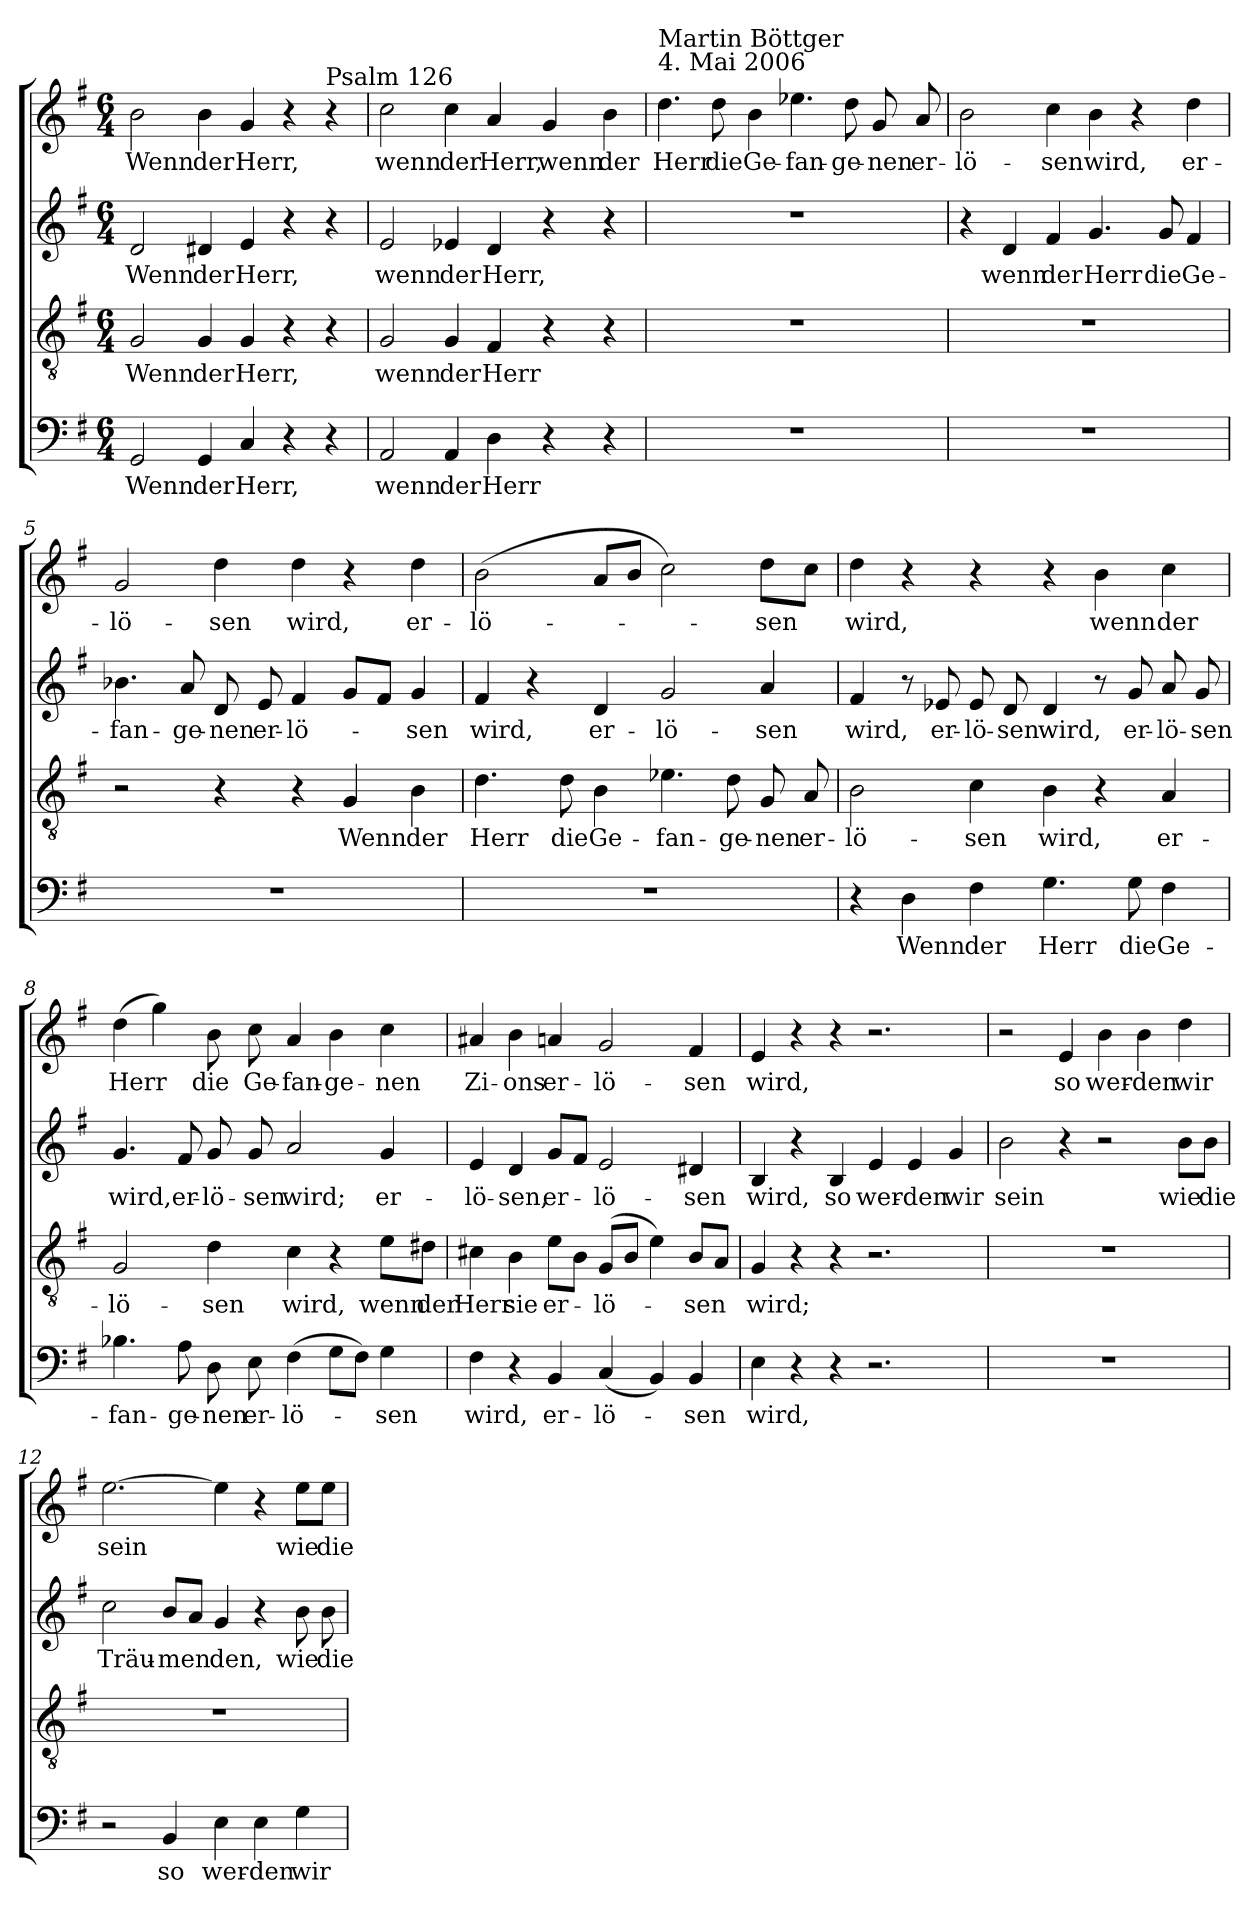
**kern	**text	**kern	**text	**kern	**text	**kern	**text
*part4	*part4	*part3	*part3	*part2	*part2	*part1	*part1
*staff4	*staff4	*staff3	*staff3	*staff2	*staff2	*staff1	*staff1
*clefF4	*	*clefGv2	*	*clefG2	*	*clefG2	*
*k[f#]	*	*k[f#]	*	*k[f#]	*	*k[f#]	*
*G:	*	*G:	*	*G:	*	*G:	*
*M6/4	*	*M6/4	*	*M6/4	*	*M6/4	*
=1	=1	=1	=1	=1	=1	=1	=1
!	!LO:LY:b	!	!LO:LY:b	!	!LO:LY:b	!	!LO:LY:b
2GG/	Wenn	2G/	Wenn	2d/	Wenn	2b\	Wenn
!	!LO:LY:b	!	!LO:LY:b	!	!LO:LY:b	!	!LO:LY:b
4GG/	der	4G/	der	4d#X/	der	4b\	der
!	!LO:LY:b	!	!LO:LY:b	!	!LO:LY:b	!	!LO:LY:b
4C/	Herr,	4G/	Herr,	4e/	Herr,	4g/	Herr,
4r	.	4r	.	4r	.	4r	.
!	!	!	!	!	!	!LO:TX:a:t=Psalm 126	!
4r	.	4r	.	4r	.	4r	.
=2	=2	=2	=2	=2	=2	=2	=2
!	!LO:LY:b	!	!LO:LY:b	!	!LO:LY:b	!	!LO:LY:b
2AA/	wenn	2G/	wenn	2e/	wenn	2cc\	wenn
!	!LO:LY:b	!	!LO:LY:b	!	!LO:LY:b	!	!LO:LY:b
4AA/	der	4G/	der	4e-X/	der	4cc\	der
!	!LO:LY:b	!	!LO:LY:b	!	!LO:LY:b	!	!LO:LY:b
4D\	Herr	4F#/	Herr	4d/	Herr,	4a/	Herr,
!	!	!	!	!	!	!	!LO:LY:b
4r	.	4r	.	4r	.	4g/	wenn
!	!	!	!	!	!	!	!LO:LY:b
4r	.	4r	.	4r	.	4b\	der
=3	=3	=3	=3	=3	=3	=3	=3
!	!	!	!	!	!	!LO:TX:a:t=Martin Böttger\n4. Mai 2006	!
!	!	!	!	!	!	!	!LO:LY:b
1.r	.	1.r	.	1.r	.	4.dd\	Herr
!	!	!	!	!	!	!	!LO:LY:b
.	.	.	.	.	.	8dd\	die
!	!	!	!	!	!	!	!LO:LY:b
.	.	.	.	.	.	4b\	Ge-
!	!	!	!	!	!	!	!LO:LY:b
.	.	.	.	.	.	4.ee-X\	-fan-
!	!	!	!	!	!	!	!LO:LY:b
.	.	.	.	.	.	8dd\	-ge-
!	!	!	!	!	!	!	!LO:LY:b
.	.	.	.	.	.	8g/	-nen
!	!	!	!	!	!	!	!LO:LY:b
.	.	.	.	.	.	8a/	er-
=4	=4	=4	=4	=4	=4	=4	=4
!	!	!	!	!	!	!	!LO:LY:b
1.r	.	1.r	.	4r	.	2b\	-lö-
!	!	!	!	!	!LO:LY:b	!	!
.	.	.	.	4d/	wenn	.	.
!	!	!	!	!	!LO:LY:b	!	!LO:LY:b
.	.	.	.	4f#/	der	4cc\	-sen
!	!	!	!	!	!LO:LY:b	!	!LO:LY:b
.	.	.	.	4.g/	Herr	4b\	wird,
.	.	.	.	.	.	4r	.
!	!	!	!	!	!LO:LY:b	!	!
.	.	.	.	8g/	die	.	.
!	!	!	!	!	!LO:LY:b	!	!LO:LY:b
.	.	.	.	4f#/	Ge-	4dd\	er-
!!LO:LB:g=z
=5	=5	=5	=5	=5	=5	=5	=5
!	!	!	!	!	!LO:LY:b	!	!LO:LY:b
1.r	.	2r	.	4.b-X\	-fan-	2g/	-lö-
!	!	!	!	!	!LO:LY:b	!	!
.	.	.	.	8a/	-ge-	.	.
!	!	!	!	!	!LO:LY:b	!	!LO:LY:b
.	.	4r	.	8d/	-nen	4dd\	-sen
!	!	!	!	!	!LO:LY:b	!	!
.	.	.	.	8e/	er-	.	.
!	!	!	!	!	!LO:LY:b	!	!LO:LY:b
.	.	4r	.	4f#/	-lö-	4dd\	wird,
!	!	!	!LO:LY:b	!	!	!	!
.	.	4G/	Wenn	8g/L	.	4r	.
.	.	.	.	8f#/J	.	.	.
!	!	!	!LO:LY:b	!	!LO:LY:b	!	!LO:LY:b
.	.	4B\	der	4g/	-sen	4dd\	er-
=6	=6	=6	=6	=6	=6	=6	=6
!	!	!	!LO:LY:b	!	!LO:LY:b	!	!LO:LY:b
1.r	.	4.d\	Herr	4f#/	wird,	(>2b\	-lö-
.	.	.	.	4r	.	.	.
!	!	!	!LO:LY:b	!	!	!	!
.	.	8d\	die	.	.	.	.
!	!	!	!LO:LY:b	!	!LO:LY:b	!	!
.	.	4B\	Ge-	4d/	er-	8a/L	.
.	.	.	.	.	.	8b/J	.
!	!	!	!LO:LY:b	!	!LO:LY:b	!	!
.	.	4.e-X\	-fan-	2g/	-lö-	2cc\)	.
!	!	!	!LO:LY:b	!	!	!	!
.	.	8d\	-ge-	.	.	.	.
!	!	!	!LO:LY:b	!	!LO:LY:b	!	!LO:LY:b
.	.	8G/	-nen	4a/	-sen	8dd\L	-sen
!	!	!	!LO:LY:b	!	!	!	!
.	.	8A/	er-	.	.	8cc\J	.
=7	=7	=7	=7	=7	=7	=7	=7
!	!	!	!LO:LY:b	!	!LO:LY:b	!	!LO:LY:b
4r	.	2B\	-lö-	4f#/	wird,	4dd\	wird,
!	!LO:LY:b	!	!	!	!	!	!
4D\	Wenn	.	.	8r	.	4r	.
!	!	!	!	!	!LO:LY:b	!	!
.	.	.	.	8e-X/	er-	.	.
!	!LO:LY:b	!	!LO:LY:b	!	!LO:LY:b	!	!
4F#\	der	4c\	-sen	8e-/	-lö-	4r	.
!	!	!	!	!	!LO:LY:b	!	!
.	.	.	.	8d/	-sen	.	.
!	!LO:LY:b	!	!LO:LY:b	!	!LO:LY:b	!	!
4.G\	Herr	4B\	wird,	4d/	wird,	4r	.
!	!	!	!	!	!	!	!LO:LY:b
.	.	4r	.	8r	.	4b\	wenn
!	!LO:LY:b	!	!	!	!LO:LY:b	!	!
8G\	die	.	.	8g/	er-	.	.
!	!LO:LY:b	!	!LO:LY:b	!	!LO:LY:b	!	!LO:LY:b
4F#\	Ge-	4A/	er-	8a/	-lö-	4cc\	der
!	!	!	!	!	!LO:LY:b	!	!
.	.	.	.	8g/	-sen	.	.
!!LO:PB:g=z
=8	=8	=8	=8	=8	=8	=8	=8
!	!LO:LY:b	!	!LO:LY:b	!	!LO:LY:b	!	!LO:LY:b
4.B-X\	-fan-	2G/	-lö-	4.g/	wird,	(>4dd\	Herr
.	.	.	.	.	.	4gg\)	.
!	!LO:LY:b	!	!	!	!LO:LY:b	!	!
8A\	-ge-	.	.	8f#/	er-	.	.
!	!LO:LY:b	!	!LO:LY:b	!	!LO:LY:b	!	!LO:LY:b
8D\	-nen	4d\	-sen	8g/	-lö-	8b\	die
!	!LO:LY:b	!	!	!	!LO:LY:b	!	!LO:LY:b
8E\	er-	.	.	8g/	-sen	8cc\	Ge-
!	!LO:LY:b	!	!LO:LY:b	!	!LO:LY:b	!	!LO:LY:b
(>4F#\	-lö-	4c\	wird,	2a/	wird;	4a/	-fan-
!	!	!	!	!	!	!	!LO:LY:b
8G\L	.	4r	.	.	.	4b\	-ge-
8F#\J)	.	.	.	.	.	.	.
!	!LO:LY:b	!	!LO:LY:b	!	!LO:LY:b	!	!LO:LY:b
4G\	-sen	8e\L	wenn	4g/	er-	4cc\	-nen
!	!	!	!LO:LY:b	!	!	!	!
.	.	8d#X\J	der	.	.	.	.
=9	=9	=9	=9	=9	=9	=9	=9
!	!LO:LY:b	!	!LO:LY:b	!	!LO:LY:b	!	!LO:LY:b
4F#\	wird,	4c#X\	Herr	4e/	-lö-	4a#X/	Zi-
!	!	!	!LO:LY:b	!	!LO:LY:b	!	!LO:LY:b
4r	.	4B\	sie	4d/	-sen,	4b\	-ons
!	!LO:LY:b	!	!LO:LY:b	!	!LO:LY:b	!	!LO:LY:b
4BB/	er-	8e\L	er-	8g/L	er-	4an/	er-
.	.	8B\J	.	8f#/J	.	.	.
!	!LO:LY:b	!	!LO:LY:b	!	!LO:LY:b	!	!LO:LY:b
(<4C/	-lö-	(<8G/L	-lö-	2e/	-lö-	2g/	-lö-
.	.	8B/J	.	.	.	.	.
4BB/)	.	4e\)	.	.	.	.	.
!	!LO:LY:b	!	!LO:LY:b	!	!LO:LY:b	!	!LO:LY:b
4BB/	-sen	8B/L	-sen	4d#X/	-sen	4f#/	-sen
.	.	8A/J	.	.	.	.	.
=10	=10	=10	=10	=10	=10	=10	=10
!	!LO:LY:b	!	!LO:LY:b	!	!LO:LY:b	!	!LO:LY:b
4E\	wird,	4G/	wird;	4B/	wird,	4e/	wird,
4r	.	4r	.	4r	.	4r	.
!	!	!	!	!	!LO:LY:b	!	!
4r	.	4r	.	4B/	so	4r	.
!	!	!	!	!	!LO:LY:b	!	!
2.r	.	2.r	.	4e/	wer-	2.r	.
!	!	!	!	!	!LO:LY:b	!	!
.	.	.	.	4e/	-den	.	.
!	!	!	!	!	!LO:LY:b	!	!
.	.	.	.	4g/	wir	.	.
!!LO:LB:g=z
=11	=11	=11	=11	=11	=11	=11	=11
!	!	!	!	!	!LO:LY:b	!	!
1.r	.	1.r	.	2b\	sein	2r	.
!	!	!	!	!	!	!	!LO:LY:b
.	.	.	.	4r	.	4e/	so
!	!	!	!	!	!	!	!LO:LY:b
.	.	.	.	2r	.	4b\	wer-
!	!	!	!	!	!	!	!LO:LY:b
.	.	.	.	.	.	4b\	-den
!	!	!	!	!	!LO:LY:b	!	!LO:LY:b
.	.	.	.	8b\L	wie	4dd\	wir
!	!	!	!	!	!LO:LY:b	!	!
.	.	.	.	8b\J	die	.	.
=12	=12	=12	=12	=12	=12	=12	=12
!	!	!	!	!	!LO:LY:b	!	!LO:LY:b
2r	.	1.r	.	2cc\	Träu-	[2.ee\	sein
!	!LO:LY:b	!	!	!	!LO:LY:b	!	!
4BB/	so	.	.	8b/L	-men	.	.
.	.	.	.	8a/J	.	.	.
!	!LO:LY:b	!	!	!	!LO:LY:b	!	!
4E\	wer-	.	.	4g/	den,	4ee\]	.
!	!LO:LY:b	!	!	!	!	!	!
4E\	-den	.	.	4r	.	4r	.
!	!LO:LY:b	!	!	!	!LO:LY:b	!	!LO:LY:b
4G\	wir	.	.	8b\	wie	8ee\L	wie
!	!	!	!	!	!LO:LY:b	!	!LO:LY:b
.	.	.	.	8b\	die	8ee\J	die
=	=	=	=	=	=	=	=
*-	*-	*-	*-	*-	*-	*-	*-
